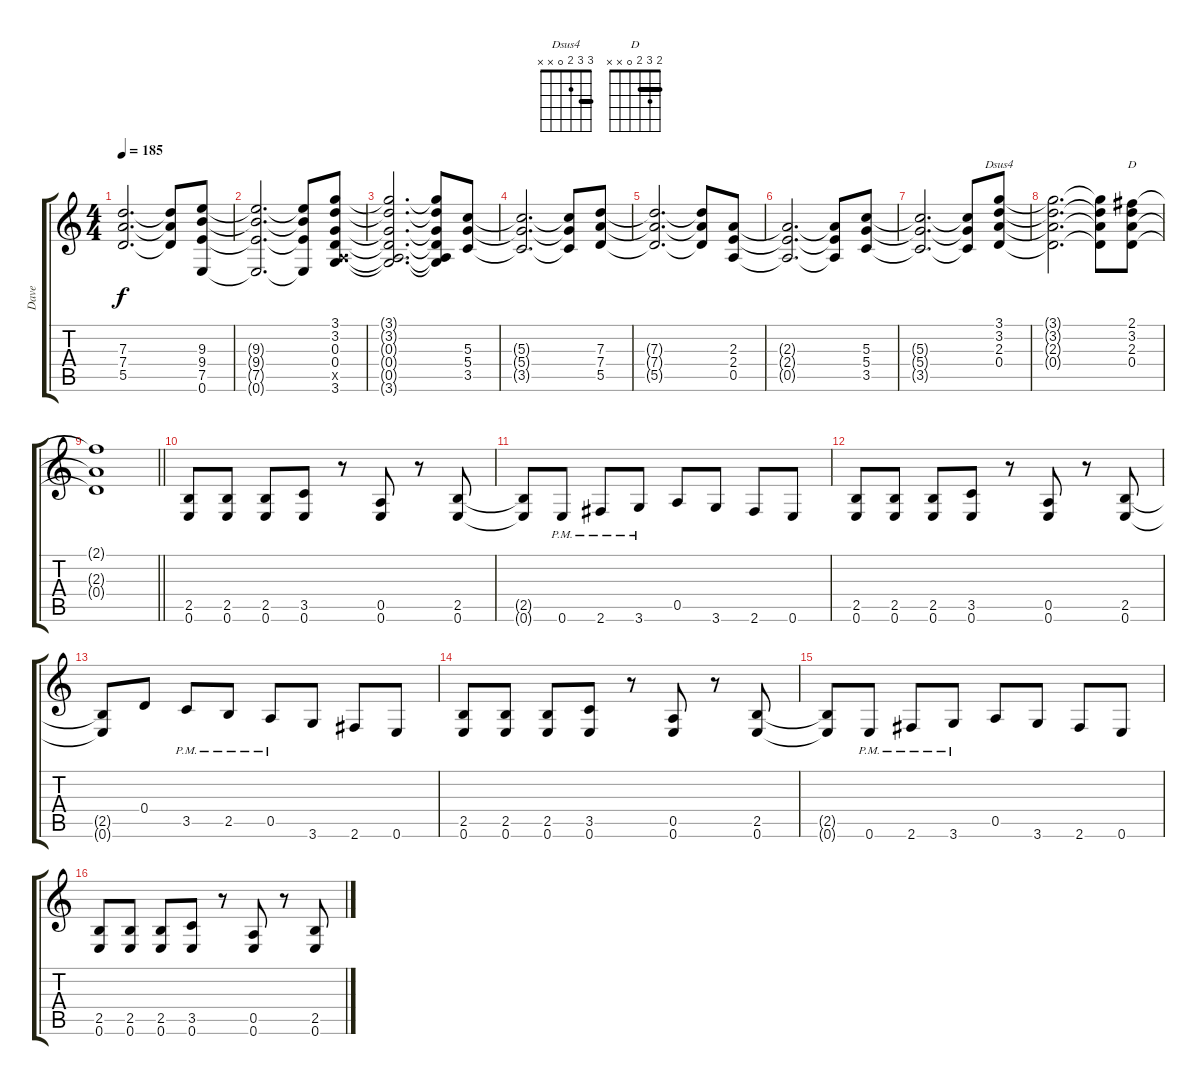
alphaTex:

\track ("Dave" "Dave") {instrument distortionguitar}
\staff {score tabs}
\tuning (E4 B3 G3 D3 A2 E2) {hide}
\chord ("Dsus4" 3 3 2 0 x x) {barre 3}
\chord ("D" 2 3 2 0 x x) {barre 2}
\ts (4 4)
\tempo 185
\clef g2
\ks c
(7.3{t} 7.4{t} 5.5{t}).2{d dy f} (7.3{t} 7.4{t} 5.5{t}).8 (9.3 9.4 7.5 0.6).8 |
(9.3{t} 9.4{t} 7.5{t} 0.6{t}).2{d} (9.3{t} 9.4{t} 7.5{t} 0.6{t}).8 (3.1 3.2 0.3 0.4 0.5{x} 3.6).8 |
(3.1{t} 3.2{t} 0.3{t} 0.4{t} 0.5{t} 3.6{t}).2{d} (3.1{t} 3.2{t} 0.3{t} 0.4{t} 0.5{t} 3.6{t}).8 (5.3 5.4 3.5).8 |
(5.3{t} 5.4{t} 3.5{t}).2{d} (5.3{t} 5.4{t} 3.5{t}).8 (7.3 7.4 5.5).8 |
(7.3{t} 7.4{t} 5.5{t}).2{d} (7.3{t} 7.4{t} 5.5{t}).8 (2.3 2.4 0.5).8 |
(2.3{t} 2.4{t} 0.5{t}).2{d} (2.3{t} 2.4{t} 0.5{t}).8 (5.3 5.4 3.5).8 |
(5.3{t} 5.4{t} 3.5{t}).2{d} (5.3{t} 5.4{t} 3.5{t}).8 (3.1 3.2 2.3 0.4).8{ch "Dsus4"} |
(3.1{t} 3.2{t} 2.3{t} 0.4{t}).2{d} (3.1{t} 3.2{t} 2.3{t} 0.4{t}).8 (2.1 3.2 2.3 0.4).8{ch "D"} |
\barLineRight lightlight
(2.1{t} 2.3{t} 0.4{t}).1 |
(2.5 0.6).8 (2.5 0.6).8 (2.5 0.6).8 (3.5 0.6).8 r.8 (0.5 0.6).8 r.8 (2.5 0.6).8 |
(2.5{t} 0.6{t}).8 0.6{pm}.8 2.6{pm}.8 3.6{pm}.8 0.5.8 3.6.8 2.6.8 0.6.8 |
(2.5 0.6).8 (2.5 0.6).8 (2.5 0.6).8 (3.5 0.6).8 r.8 (0.5 0.6).8 r.8 (2.5 0.6).8 |
(2.5{t} 0.6{t}).8 0.4.8 3.5{pm}.8 2.5{pm}.8 0.5{pm}.8 3.6.8 2.6.8 0.6.8 |
(2.5 0.6).8 (2.5 0.6).8 (2.5 0.6).8 (3.5 0.6).8 r.8 (0.5 0.6).8 r.8 (2.5 0.6).8 |
(2.5{t} 0.6{t}).8 0.6{pm}.8 2.6{pm}.8 3.6{pm}.8 0.5.8 3.6.8 2.6.8 0.6.8 |
(2.5 0.6).8 (2.5 0.6).8 (2.5 0.6).8 (3.5 0.6).8 r.8 (0.5 0.6).8 r.8 (2.5 0.6).8
